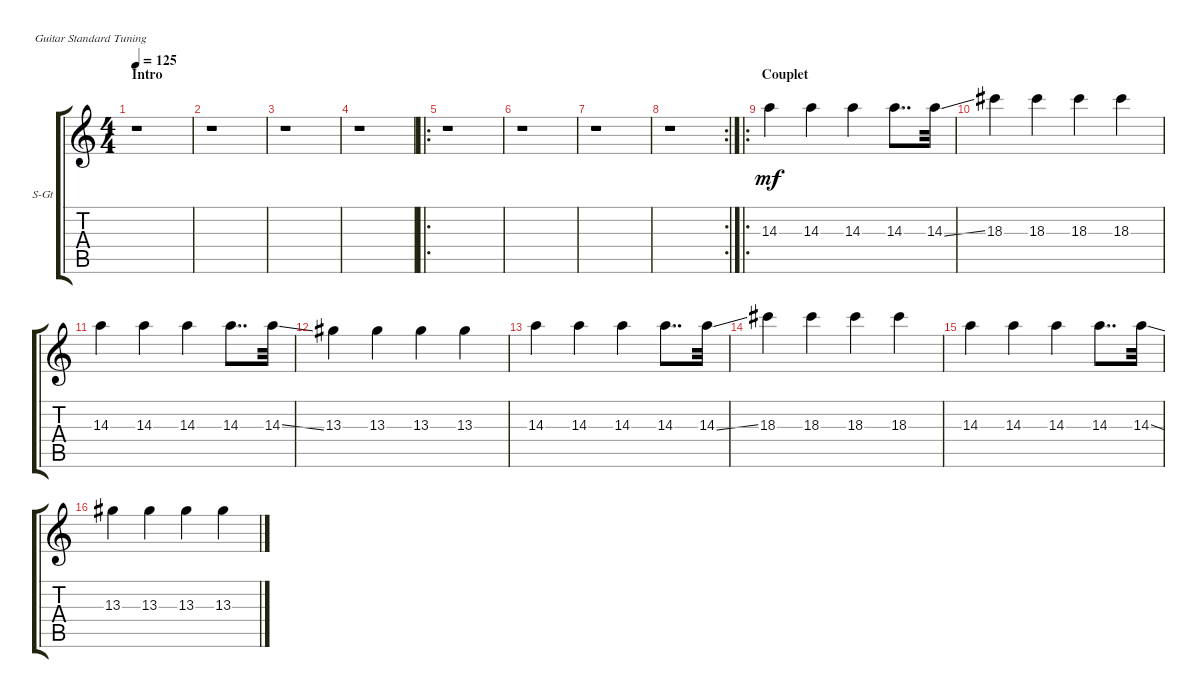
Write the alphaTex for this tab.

\defaultSystemsLayout 4
\bracketExtendMode groupsimilarinstruments
\firstSystemTrackNameOrientation horizontal
\otherSystemsTrackNameOrientation horizontal
\track ("Steel Guitar" "S-Gt") {instrument acousticguitarsteel}
\staff {score tabs}
\tuning (E4 B3 G3 D3 A2 E2)
\ts (4 4)
\section ("" "Intro")
\tempo 125
\clef g2
\ks c
r.1{dy mf instrument acousticguitarsteel} |
r.1 |
r.1 |
r.1 |
\ro
r.1 |
r.1 |
r.1 |
\rc 2
r.1 |
\ro
\section ("" "Couplet")
14.3.4 14.3.4 14.3.4 14.3.8{dd} 14.3{ss}.32 |
18.3.4 18.3.4 18.3.4 18.3.4 |
14.3.4 14.3.4 14.3.4 14.3.8{dd} 14.3{ss}.32 |
13.3.4 13.3.4 13.3.4 13.3.4 |
14.3.4 14.3.4 14.3.4 14.3.8{dd} 14.3{ss}.32 |
18.3.4 18.3.4 18.3.4 18.3.4 |
14.3.4 14.3.4 14.3.4 14.3.8{dd} 14.3{ss}.32 |
13.3.4 13.3.4 13.3.4 13.3.4
